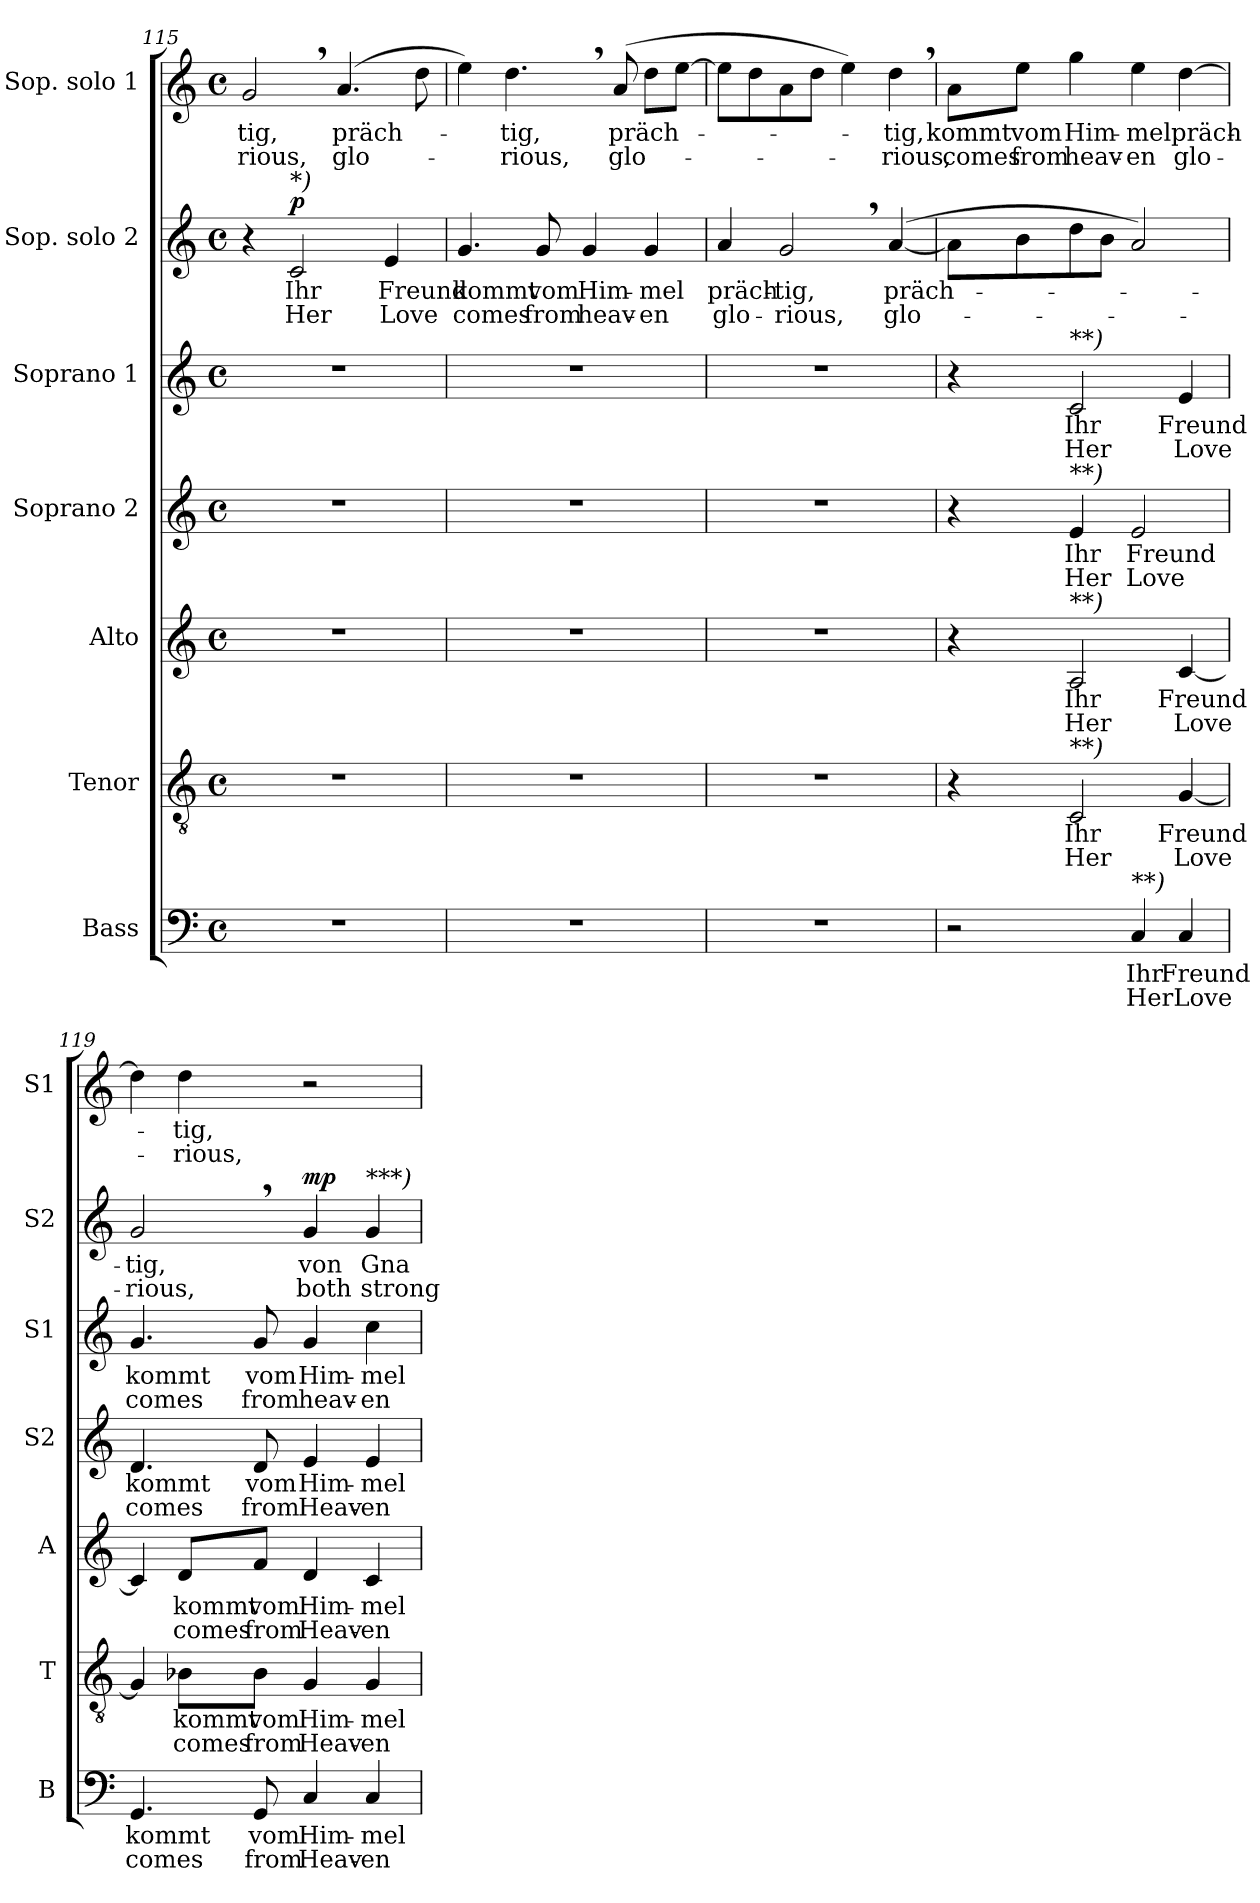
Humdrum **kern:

**kern	**text	**text	**kern	**text	**text	**kern	**text	**text	**kern	**text	**text	**kern	**text	**text	**kern	**text	**text	**dynam	**kern	**text	**text
*part7	*part7	*part7	*part6	*part6	*part6	*part5	*part5	*part5	*part4	*part4	*part4	*part3	*part3	*part3	*part2	*part2	*part2	*part2	*part1	*part1	*part1
*staff7	*staff7	*staff7	*staff6	*staff6	*staff6	*staff5	*staff5	*staff5	*staff4	*staff4	*staff4	*staff3	*staff3	*staff3	*staff2	*staff2	*staff2	*staff2	*staff1	*staff1	*staff1
*I"Bass	*	*	*I"Tenor	*	*	*I"Alto	*	*	*I"Soprano 2	*	*	*I"Soprano 1	*	*	*I"Sop. solo 2	*	*	*	*I"Sop. solo 1	*	*
*I'B	*	*	*I'T	*	*	*I'A	*	*	*I'S2	*	*	*I'S1	*	*	*I'S2	*	*	*	*I'S1	*	*
*clefF4	*	*	*clefGv2	*	*	*clefG2	*	*	*clefG2	*	*	*clefG2	*	*	*clefG2	*	*	*	*clefG2	*	*
*k[]	*	*	*k[]	*	*	*k[]	*	*	*k[]	*	*	*k[]	*	*	*k[]	*	*	*	*k[]	*	*
*C:	*	*	*C:	*	*	*C:	*	*	*C:	*	*	*C:	*	*	*C:	*	*	*	*C:	*	*
*M4/4	*	*	*M4/4	*	*	*M4/4	*	*	*M4/4	*	*	*M4/4	*	*	*M4/4	*	*	*	*M4/4	*	*
*met(c)	*	*	*met(c)	*	*	*met(c)	*	*	*met(c)	*	*	*met(c)	*	*	*met(c)	*	*	*	*met(c)	*	*
=115	=115	=115	=115	=115	=115	=115	=115	=115	=115	=115	=115	=115	=115	=115	=115	=115	=115	=115	=115	=115	=115
!	!	!	!	!	!	!	!	!	!	!	!	!	!	!	!	!	!	!	!	!LO:LY:b	!LO:LY:b
1r	.	.	1r	.	.	1r	.	.	1r	.	.	1r	.	.	4r	.	.	.	2g,>/	-tig,	-rious,
!	!	!	!	!	!	!	!	!	!	!	!	!	!	!	!LO:TX:a:i:t=*)	!	!	!	!	!	!
!	!	!	!	!	!	!	!	!	!	!	!	!	!	!	!	!LO:LY:b	!LO:LY:b	!LO:DY:a	!	!	!
.	.	.	.	.	.	.	.	.	.	.	.	.	.	.	2c/	Ihr	Her	p	.	.	.
!	!	!	!	!	!	!	!	!	!	!	!	!	!	!	!	!	!	!	!	!LO:LY:b	!LO:LY:b
.	.	.	.	.	.	.	.	.	.	.	.	.	.	.	.	.	.	.	(4.a/	präch-	glo-
!	!	!	!	!	!	!	!	!	!	!	!	!	!	!	!	!LO:LY:b	!LO:LY:b	!	!	!	!
.	.	.	.	.	.	.	.	.	.	.	.	.	.	.	4e/	Freund	Love	.	.	.	.
.	.	.	.	.	.	.	.	.	.	.	.	.	.	.	.	.	.	.	8dd\	.	.
=116	=116	=116	=116	=116	=116	=116	=116	=116	=116	=116	=116	=116	=116	=116	=116	=116	=116	=116	=116	=116	=116
!	!	!	!	!	!	!	!	!	!	!	!	!	!	!	!	!LO:LY:b	!LO:LY:b	!	!	!	!
1r	.	.	1r	.	.	1r	.	.	1r	.	.	1r	.	.	4.g/	kommt	comes	.	4ee\)	.	.
!	!	!	!	!	!	!	!	!	!	!	!	!	!	!	!	!	!	!	!	!LO:LY:b	!LO:LY:b
.	.	.	.	.	.	.	.	.	.	.	.	.	.	.	.	.	.	.	4.dd,>\	-tig,	-rious,
!	!	!	!	!	!	!	!	!	!	!	!	!	!	!	!	!LO:LY:b	!LO:LY:b	!	!	!	!
.	.	.	.	.	.	.	.	.	.	.	.	.	.	.	8g/	vom	from	.	.	.	.
!	!	!	!	!	!	!	!	!	!	!	!	!	!	!	!	!LO:LY:b	!LO:LY:b	!	!	!	!
.	.	.	.	.	.	.	.	.	.	.	.	.	.	.	4g/	Him-	heav-	.	.	.	.
!	!	!	!	!	!	!	!	!	!	!	!	!	!	!	!	!	!	!	!	!LO:LY:b	!LO:LY:b
.	.	.	.	.	.	.	.	.	.	.	.	.	.	.	.	.	.	.	(8a/	präch-	glo-
!	!	!	!	!	!	!	!	!	!	!	!	!	!	!	!	!LO:LY:b	!LO:LY:b	!	!	!	!
.	.	.	.	.	.	.	.	.	.	.	.	.	.	.	4g/	-mel	-en	.	8dd\L	.	.
.	.	.	.	.	.	.	.	.	.	.	.	.	.	.	.	.	.	.	[8ee\J	.	.
=117	=117	=117	=117	=117	=117	=117	=117	=117	=117	=117	=117	=117	=117	=117	=117	=117	=117	=117	=117	=117	=117
!	!	!	!	!	!	!	!	!	!	!	!	!	!	!	!	!LO:LY:b	!LO:LY:b	!	!	!	!
1r	.	.	1r	.	.	1r	.	.	1r	.	.	1r	.	.	4a/	präch-	glo-	.	8ee\L]	.	.
.	.	.	.	.	.	.	.	.	.	.	.	.	.	.	.	.	.	.	8dd\	.	.
!	!	!	!	!	!	!	!	!	!	!	!	!	!	!	!	!LO:LY:b	!LO:LY:b	!	!	!	!
.	.	.	.	.	.	.	.	.	.	.	.	.	.	.	2g,>/	-tig,	-rious,	.	8a\	.	.
.	.	.	.	.	.	.	.	.	.	.	.	.	.	.	.	.	.	.	8dd\J	.	.
.	.	.	.	.	.	.	.	.	.	.	.	.	.	.	.	.	.	.	4ee\)	.	.
!	!	!	!	!	!	!	!	!	!	!	!	!	!	!	!	!LO:LY:b	!LO:LY:b	!	!	!	!
!	!	!	!	!	!	!	!	!	!	!	!	!	!	!	!	!	!	!	!	!LO:LY:b	!LO:LY:b
.	.	.	.	.	.	.	.	.	.	.	.	.	.	.	([4a/	präch-	glo-	.	4dd,>\	-tig,	-rious,
!!LO:LB:g=z
=118	=118	=118	=118	=118	=118	=118	=118	=118	=118	=118	=118	=118	=118	=118	=118	=118	=118	=118	=118	=118	=118
!	!	!	!	!	!	!	!	!	!	!	!	!	!	!	!	!	!	!	!	!LO:LY:b	!LO:LY:b
2r	.	.	4r	.	.	4r	.	.	4r	.	.	4r	.	.	8a\L]	.	.	.	8a\L	kommt	comes
!	!	!	!	!	!	!	!	!	!	!	!	!	!	!	!	!	!	!	!	!LO:LY:b	!LO:LY:b
.	.	.	.	.	.	.	.	.	.	.	.	.	.	.	8b\	.	.	.	8ee\J	vom	from
!	!	!	!	!LO:LY:b	!LO:LY:b	!	!	!	!	!	!	!	!	!	!	!	!	!	!	!	!
!	!	!	!	!	!	!	!LO:LY:b	!LO:LY:b	!	!	!	!	!	!	!	!	!	!	!	!	!
!	!	!	!	!	!	!	!	!	!	!LO:LY:b	!LO:LY:b	!	!	!	!	!	!	!	!	!	!
!	!	!	!	!	!	!	!	!	!	!	!	!	!LO:LY:b	!LO:LY:b	!	!	!	!	!	!	!
!	!	!	!	!	!	!	!	!	!	!	!	!LO:TX:a:i:t=**)	!	!	!	!	!	!	!	!	!
!	!	!	!	!	!	!	!	!	!LO:TX:a:i:t=**)	!	!	!	!	!	!	!	!	!	!	!	!
!	!	!	!	!	!	!LO:TX:a:i:t=**)	!	!	!	!	!	!	!	!	!	!	!	!	!	!	!
!	!	!	!LO:TX:a:i:t=**)	!	!	!	!	!	!	!	!	!	!	!	!	!	!	!	!	!	!
!	!	!	!	!	!	!	!	!	!	!	!	!	!	!	!	!	!	!	!	!LO:LY:b	!LO:LY:b
.	.	.	2C/	Ihr	Her	2A/	Ihr	Her	4e/	Ihr	Her	2c/	Ihr	Her	8dd\	.	.	.	4gg\	Him-	heav-
.	.	.	.	.	.	.	.	.	.	.	.	.	.	.	8b\J	.	.	.	.	.	.
!	!LO:LY:b	!LO:LY:b	!	!	!	!	!	!	!	!	!	!	!	!	!	!	!	!	!	!	!
!	!	!	!	!	!	!	!	!	!	!LO:LY:b	!LO:LY:b	!	!	!	!	!	!	!	!	!	!
!LO:TX:a:i:t=**)	!	!	!	!	!	!	!	!	!	!	!	!	!	!	!	!	!	!	!	!	!
!	!	!	!	!	!	!	!	!	!	!	!	!	!	!	!	!	!	!	!	!LO:LY:b	!LO:LY:b
4C/	Ihr	Her	.	.	.	.	.	.	2e/	Freund	Love	.	.	.	2a/)	.	.	.	4ee\	-mel	-en
!	!LO:LY:b	!LO:LY:b	!	!	!	!	!	!	!	!	!	!	!	!	!	!	!	!	!	!	!
!	!	!	!	!LO:LY:b	!LO:LY:b	!	!	!	!	!	!	!	!	!	!	!	!	!	!	!	!
!	!	!	!	!	!	!	!LO:LY:b	!LO:LY:b	!	!	!	!	!	!	!	!	!	!	!	!	!
!	!	!	!	!	!	!	!	!	!	!	!	!	!LO:LY:b	!LO:LY:b	!	!	!	!	!	!	!
!	!	!	!	!	!	!	!	!	!	!	!	!	!	!	!	!	!	!	!	!LO:LY:b	!LO:LY:b
4C/	Freund	Love	[4G/	Freund	Love	[4c/	Freund	Love	.	.	.	4e/	Freund	Love	.	.	.	.	[4dd\	präch-	glo-
=119	=119	=119	=119	=119	=119	=119	=119	=119	=119	=119	=119	=119	=119	=119	=119	=119	=119	=119	=119	=119	=119
!	!LO:LY:b	!LO:LY:b	!	!	!	!	!	!	!	!	!	!	!	!	!	!	!	!	!	!	!
!	!	!	!	!	!	!	!	!	!	!LO:LY:b	!LO:LY:b	!	!	!	!	!	!	!	!	!	!
!	!	!	!	!	!	!	!	!	!	!	!	!	!LO:LY:b	!LO:LY:b	!	!	!	!	!	!	!
!	!	!	!	!	!	!	!	!	!	!	!	!	!	!	!	!LO:LY:b	!LO:LY:b	!	!	!	!
4.GG/	kommt	comes	4G/]	.	.	4c/]	.	.	4.d/	kommt	comes	4.g/	kommt	comes	2g,>/	-tig,	-rious,	.	4dd\]	.	.
!	!	!	!	!LO:LY:b	!LO:LY:b	!	!	!	!	!	!	!	!	!	!	!	!	!	!	!	!
!	!	!	!	!	!	!	!LO:LY:b	!LO:LY:b	!	!	!	!	!	!	!	!	!	!	!	!	!
!	!	!	!	!	!	!	!	!	!	!	!	!	!	!	!	!	!	!	!	!LO:LY:b	!LO:LY:b
.	.	.	8B-X\L	kommt	comes	8d/L	kommt	comes	.	.	.	.	.	.	.	.	.	.	4dd\	-tig,	-rious,
!	!LO:LY:b	!LO:LY:b	!	!	!	!	!	!	!	!	!	!	!	!	!	!	!	!	!	!	!
!	!	!	!	!LO:LY:b	!LO:LY:b	!	!	!	!	!	!	!	!	!	!	!	!	!	!	!	!
!	!	!	!	!	!	!	!LO:LY:b	!LO:LY:b	!	!	!	!	!	!	!	!	!	!	!	!	!
!	!	!	!	!	!	!	!	!	!	!LO:LY:b	!LO:LY:b	!	!	!	!	!	!	!	!	!	!
!	!	!	!	!	!	!	!	!	!	!	!	!	!LO:LY:b	!LO:LY:b	!	!	!	!	!	!	!
8GG/	vom	from	8B-\J	vom	from	8f/J	vom	from	8d/	vom	from	8g/	vom	from	.	.	.	.	.	.	.
!	!LO:LY:b	!LO:LY:b	!	!	!	!	!	!	!	!	!	!	!	!	!	!	!	!	!	!	!
!	!	!	!	!LO:LY:b	!LO:LY:b	!	!	!	!	!	!	!	!	!	!	!	!	!	!	!	!
!	!	!	!	!	!	!	!LO:LY:b	!LO:LY:b	!	!	!	!	!	!	!	!	!	!	!	!	!
!	!	!	!	!	!	!	!	!	!	!LO:LY:b	!LO:LY:b	!	!	!	!	!	!	!	!	!	!
!	!	!	!	!	!	!	!	!	!	!	!	!	!LO:LY:b	!LO:LY:b	!	!	!	!	!	!	!
!	!	!	!	!	!	!	!	!	!	!	!	!	!	!	!	!LO:LY:b	!LO:LY:b	!LO:DY:a	!	!	!
4C/	Him-	Heav-	4G/	Him-	Heav-	4d/	Him-	Heav-	4e/	Him-	Heav-	4g/	Him-	heav-	4g/	von	both	mp	2r	.	.
!	!LO:LY:b	!LO:LY:b	!	!	!	!	!	!	!	!	!	!	!	!	!	!	!	!	!	!	!
!	!	!	!	!LO:LY:b	!LO:LY:b	!	!	!	!	!	!	!	!	!	!	!	!	!	!	!	!
!	!	!	!	!	!	!	!LO:LY:b	!LO:LY:b	!	!	!	!	!	!	!	!	!	!	!	!	!
!	!	!	!	!	!	!	!	!	!	!LO:LY:b	!LO:LY:b	!	!	!	!	!	!	!	!	!	!
!	!	!	!	!	!	!	!	!	!	!	!	!	!LO:LY:b	!LO:LY:b	!	!	!	!	!	!	!
!	!	!	!	!	!	!	!	!	!	!	!	!	!	!	!LO:TX:a:i:t=***)	!	!	!	!	!	!
!	!	!	!	!	!	!	!	!	!	!	!	!	!	!	!	!LO:LY:b	!LO:LY:b	!	!	!	!
4C/	-mel	-en	4G/	-mel	-en	4c/	-mel	-en	4e/	-mel	-en	4cc\	-mel	-en	4g/	Gna-	strong	.	.	.	.
=	=	=	=	=	=	=	=	=	=	=	=	=	=	=	=	=	=	=	=	=	=
*-	*-	*-	*-	*-	*-	*-	*-	*-	*-	*-	*-	*-	*-	*-	*-	*-	*-	*-	*-	*-	*-
